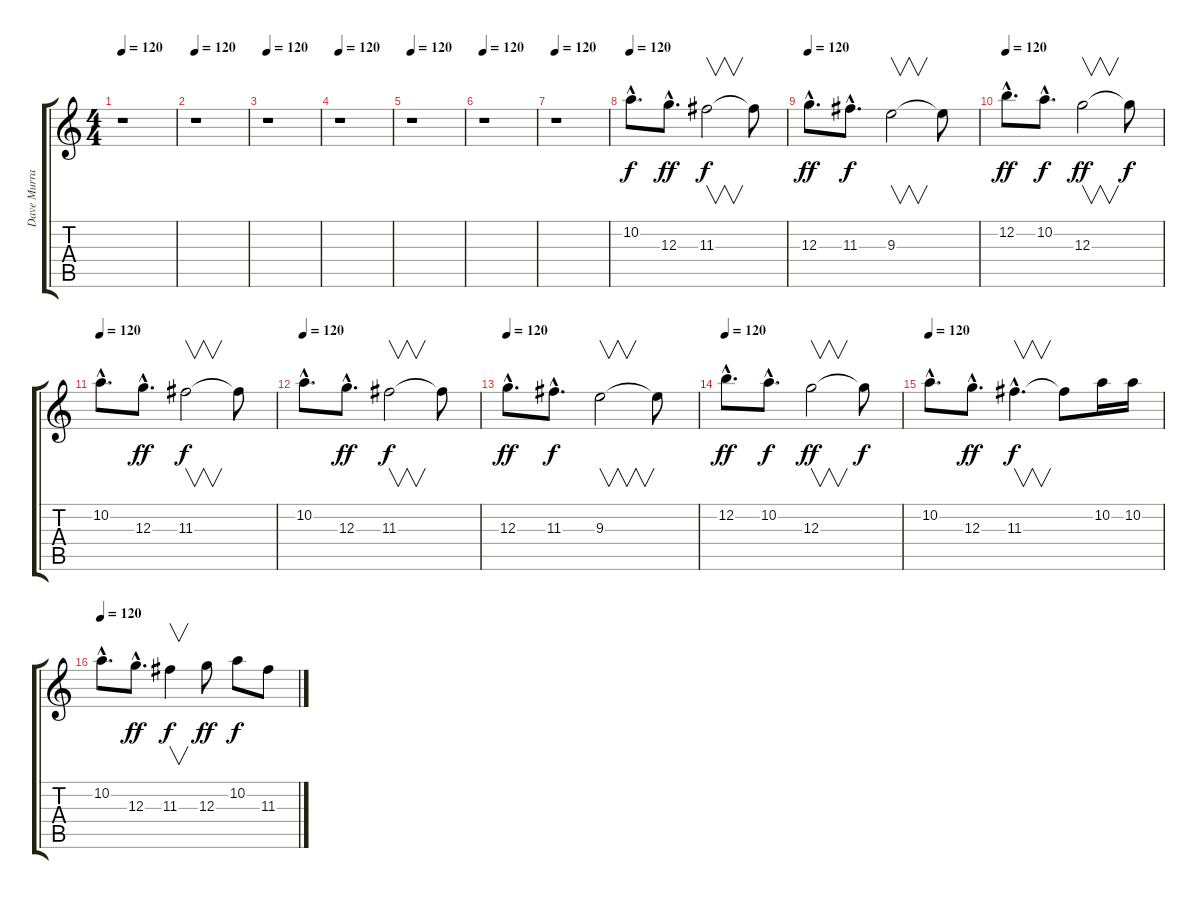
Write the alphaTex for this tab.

\track ("Dave Murray" "Dave Murra") {instrument overdrivenguitar}
\staff {score tabs}
\tuning (E4 B3 G3 D3 A2 E2) {hide}
\ts (4 4)
\tempo 122
\tempo 120
\clef g2
\ks c
r.1{dy f} |
\tempo 122
\tempo 120
r.1 |
\tempo 120
r.1 |
\tempo 120
r.1 |
\tempo 120
r.1 |
\tempo 120
r.1 |
\tempo 120
r.1 |
\tempo 120
10.2{hac}.8{d} 12.3{hac}.8{d dy ff} 11.3.2{v dy f} 11.3{t}.8 |
\tempo 120
12.3{hac}.8{d dy ff} 11.3{hac}.8{d dy f} 9.3.2{v} 9.3{t}.8 |
\tempo 120
12.2{hac}.8{d dy ff} 10.2{hac}.8{d dy f} 12.3.2{v dy ff} 12.3{t}.8{dy f} |
\tempo 120
10.2{hac}.8{d} 12.3{hac}.8{d dy ff} 11.3.2{v dy f} 11.3{t}.8 |
\tempo 120
10.2{hac}.8{d} 12.3{hac}.8{d dy ff} 11.3.2{v dy f} 11.3{t}.8 |
\tempo 120
12.3{hac}.8{d dy ff} 11.3{hac}.8{d dy f} 9.3.2{v} 9.3{t}.8 |
\tempo 120
12.2{hac}.8{d dy ff} 10.2{hac}.8{d dy f} 12.3.2{v dy ff} 12.3{t}.8{dy f} |
\tempo 120
10.2{hac}.8{d} 12.3{hac}.8{d dy ff} 11.3{hac}.4{v d dy f} 11.3{t}.8 10.2.16 10.2.16 |
\tempo 120
10.2{hac}.8{d} 12.3{hac}.8{d dy ff} 11.3.4{v dy f} 12.3.8{dy ff} 10.2.8{dy f} 11.3.8
